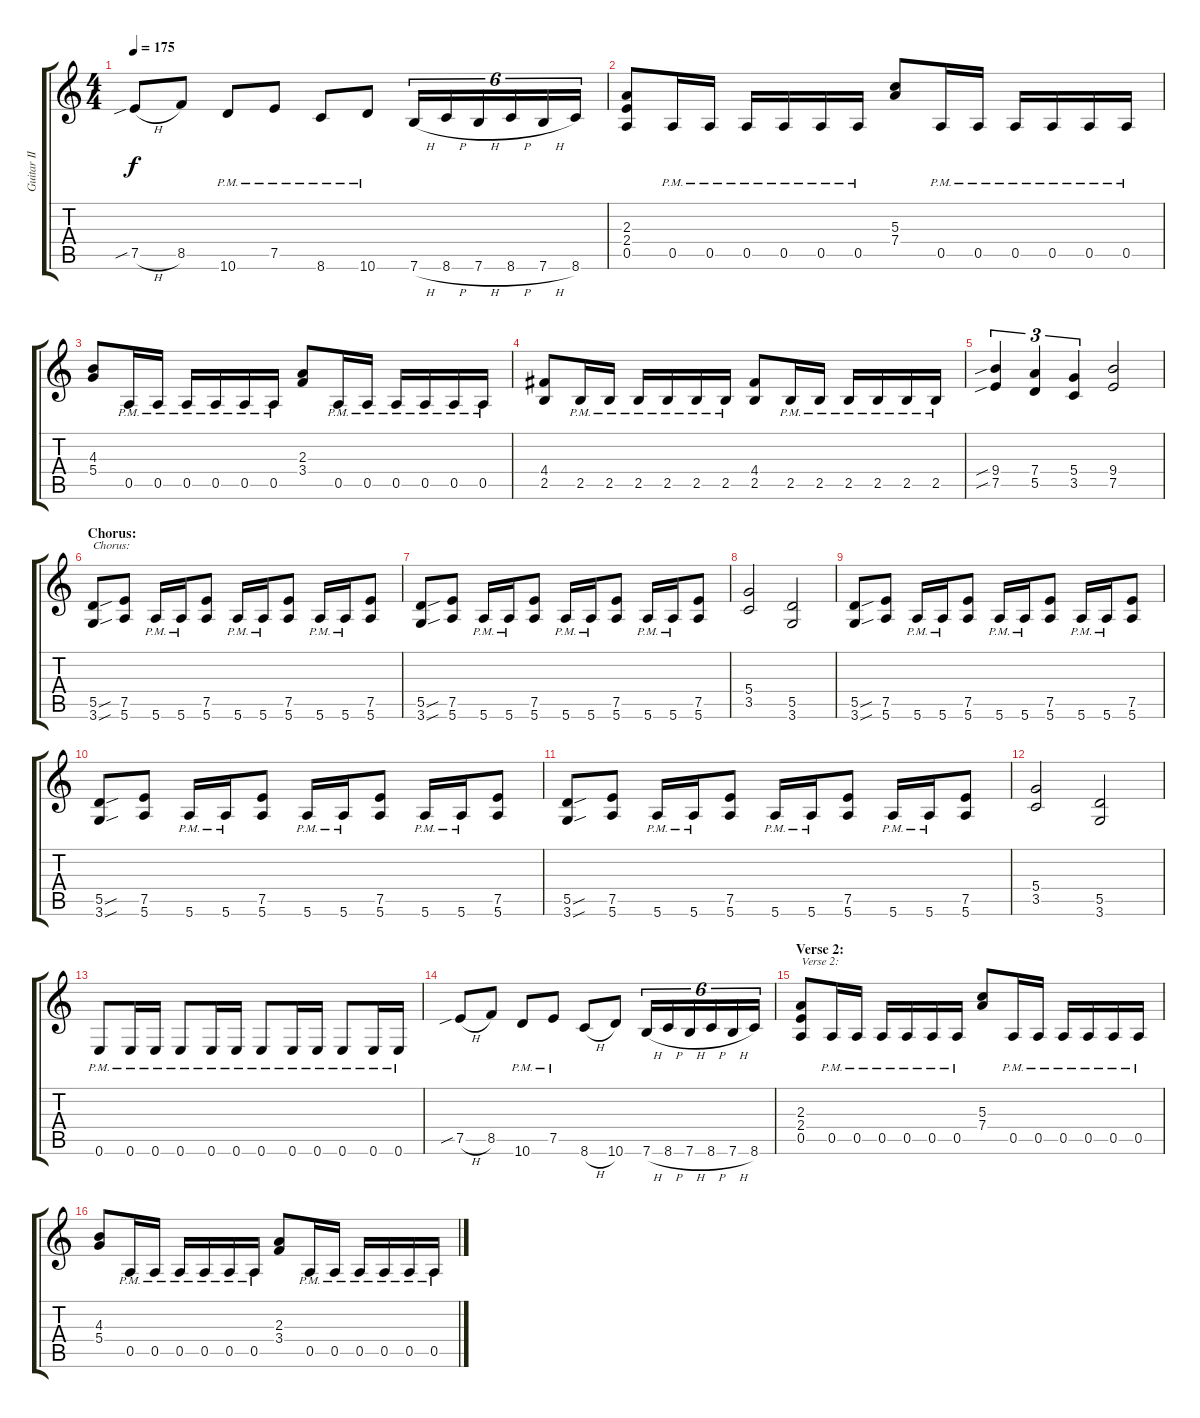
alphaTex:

\track ("Guitar II" "Guitar II") {instrument distortionguitar}
\staff {score tabs}
\tuning (E4 B3 G3 D3 A2 E2) {hide}
\ts (4 4)
\tempo 175
\clef g2
\ks c
7.5{sib h}.8{dy f} 8.5.8 10.6{pm}.8 7.5{pm}.8 8.6{pm}.8 10.6{pm}.8 7.6{h}.16{tu (6 4)} 8.6{h}.16{tu (6 4)} 7.6{h}.16{tu (6 4)} 8.6{h}.16{tu (6 4)} 7.6{h}.16{tu (6 4)} 8.6.16{tu (6 4)} |
(2.3 2.4 0.5).8 0.5{pm}.16 0.5{pm}.16 0.5{pm}.16 0.5{pm}.16 0.5{pm}.16 0.5{pm}.16 (5.3 7.4).8 0.5{pm}.16 0.5{pm}.16 0.5{pm}.16 0.5{pm}.16 0.5{pm}.16 0.5{pm}.16 |
(4.3 5.4).8 0.5{pm}.16 0.5{pm}.16 0.5{pm}.16 0.5{pm}.16 0.5{pm}.16 0.5{pm}.16 (2.3 3.4).8 0.5{pm}.16 0.5{pm}.16 0.5{pm}.16 0.5{pm}.16 0.5{pm}.16 0.5{pm}.16 |
(4.4 2.5).8 2.5{pm}.16 2.5{pm}.16 2.5{pm}.16 2.5{pm}.16 2.5{pm}.16 2.5{pm}.16 (4.4 2.5).8 2.5{pm}.16 2.5{pm}.16 2.5{pm}.16 2.5{pm}.16 2.5{pm}.16 2.5{pm}.16 |
(9.4{sib} 7.5{sib}).4{tu (3 2)} (7.4 5.5).4{tu (3 2)} (5.4 3.5).4{tu (3 2)} (9.4 7.5).2 |
\section ("" "Chorus:")
(5.5{sou} 3.6{sou}).8{txt "Chorus:"} (7.5 5.6).8 5.6{pm}.16 5.6{pm}.16 (7.5 5.6).8 5.6{pm}.16 5.6{pm}.16 (7.5 5.6).8 5.6{pm}.16 5.6{pm}.16 (7.5 5.6).8 |
(5.5{sou} 3.6{sou}).8 (7.5 5.6).8 5.6{pm}.16 5.6{pm}.16 (7.5 5.6).8 5.6{pm}.16 5.6{pm}.16 (7.5 5.6).8 5.6{pm}.16 5.6{pm}.16 (7.5 5.6).8 |
(5.4 3.5).2 (5.5 3.6).2 |
(5.5{sou} 3.6{sou}).8 (7.5 5.6).8 5.6{pm}.16 5.6{pm}.16 (7.5 5.6).8 5.6{pm}.16 5.6{pm}.16 (7.5 5.6).8 5.6{pm}.16 5.6{pm}.16 (7.5 5.6).8 |
(5.5{sou} 3.6{sou}).8 (7.5 5.6).8 5.6{pm}.16 5.6{pm}.16 (7.5 5.6).8 5.6{pm}.16 5.6{pm}.16 (7.5 5.6).8 5.6{pm}.16 5.6{pm}.16 (7.5 5.6).8 |
(5.5{sou} 3.6{sou}).8 (7.5 5.6).8 5.6{pm}.16 5.6{pm}.16 (7.5 5.6).8 5.6{pm}.16 5.6{pm}.16 (7.5 5.6).8 5.6{pm}.16 5.6{pm}.16 (7.5 5.6).8 |
(5.4 3.5).2 (5.5 3.6).2 |
0.6{pm}.8 0.6{pm}.16 0.6{pm}.16 0.6{pm}.8 0.6{pm}.16 0.6{pm}.16 0.6{pm}.8 0.6{pm}.16 0.6{pm}.16 0.6{pm}.8 0.6{pm}.16 0.6{pm}.16 |
7.5{sib h}.8 8.5.8 10.6{pm}.8 7.5{pm}.8 8.6{h}.8 10.6.8 7.6{h}.16{tu (6 4)} 8.6{h}.16{tu (6 4)} 7.6{h}.16{tu (6 4)} 8.6{h}.16{tu (6 4)} 7.6{h}.16{tu (6 4)} 8.6.16{tu (6 4)} |
\section ("" "Verse 2:")
(2.3 2.4 0.5).8{txt "Verse 2:"} 0.5{pm}.16 0.5{pm}.16 0.5{pm}.16 0.5{pm}.16 0.5{pm}.16 0.5{pm}.16 (5.3 7.4).8 0.5{pm}.16 0.5{pm}.16 0.5{pm}.16 0.5{pm}.16 0.5{pm}.16 0.5{pm}.16 |
(4.3 5.4).8 0.5{pm}.16 0.5{pm}.16 0.5{pm}.16 0.5{pm}.16 0.5{pm}.16 0.5{pm}.16 (2.3 3.4).8 0.5{pm}.16 0.5{pm}.16 0.5{pm}.16 0.5{pm}.16 0.5{pm}.16 0.5{pm}.16
